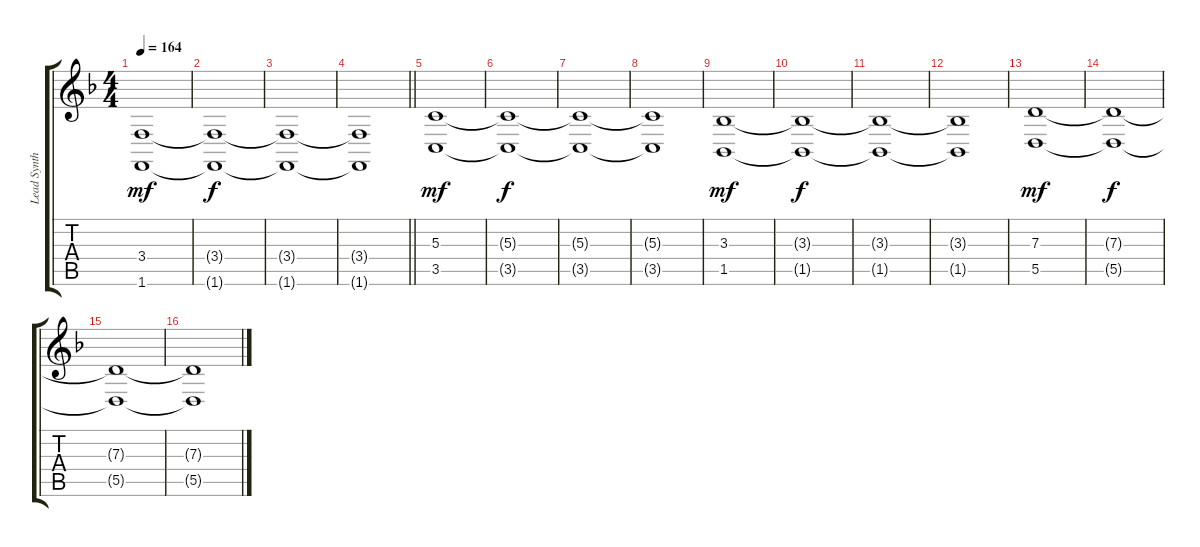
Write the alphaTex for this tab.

\track ("Lead Synth" "Lead Synth") {instrument pad3polysynth}
\staff {score tabs}
\tuning (E4 B3 G3 D3 A2 E2) {hide}
\ts (4 4)
\tempo 164
\clef g2
\ks dminor
(3.4 1.6).1{dy mf} |
(3.4{t} 1.6{t}).1{dy f} |
(3.4{t} 1.6{t}).1 |
\barLineRight lightlight
(3.4{t} 1.6{t}).1 |
(5.3 3.5).1{dy mf} |
(5.3{t} 3.5{t}).1{dy f} |
(5.3{t} 3.5{t}).1 |
(5.3{t} 3.5{t}).1 |
(3.3 1.5).1{dy mf} |
(3.3{t} 1.5{t}).1{dy f} |
(3.3{t} 1.5{t}).1 |
(3.3{t} 1.5{t}).1 |
(7.3 5.5).1{dy mf} |
(7.3{t} 5.5{t}).1{dy f} |
(7.3{t} 5.5{t}).1 |
(7.3{t} 5.5{t}).1
